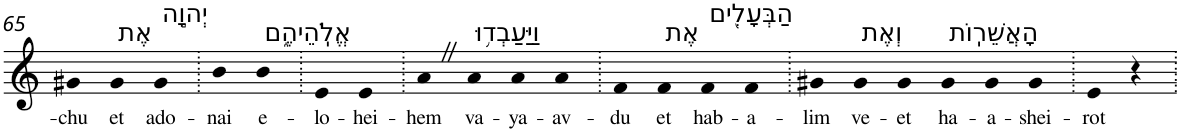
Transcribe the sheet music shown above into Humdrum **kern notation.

**kern	**text
*part1	*part1
*staff1	*staff1
*I"Piano	*
*I'Pno	*
!!LO:PB:g=z
*clefG2	*
*k[]	*
=65	=65
!	!LO:LY:b
4g#X	-chu
!LO:TX:a:t=אֶת	!
!	!LO:LY:b
4g#	et
!LO:TX:a:t=יְהוָ֣ה	!
!	!LO:LY:b
4g#	ado-
=66.	=66.
!	!LO:LY:b
4b	-nai
!LO:TX:a:t=אֱלֹֽהֵיהֶ֑ם	!
!	!LO:LY:b
4b	e-
=67.	=67.
!	!LO:LY:b
4e	-lo-
!	!LO:LY:b
4e	-hei-
=68.	=68.
!	!LO:LY:b
4aZ	-hem
!LO:TX:a:t=וַיַּעַבְד֥וּ	!
!	!LO:LY:b
4a	va-
!	!LO:LY:b
4a	-ya-
!	!LO:LY:b
4a	-av-
=69.	=69.
!	!LO:LY:b
4f	-du
!LO:TX:a:t=אֶת	!
!	!LO:LY:b
4f	et
!LO:TX:a:t=הַבְּעָלִ֖ים	!
!	!LO:LY:b
4f	hab-
!	!LO:LY:b
4f	-a-
=70.	=70.
!	!LO:LY:b
4g#X	-lim
!LO:TX:a:t=וְאֶת	!
!	!LO:LY:b
4g#	ve-
!	!LO:LY:b
4g#	-et
!LO:TX:a:t=הָאֲשֵׁרֽוֹת	!
!	!LO:LY:b
4g#	ha-
!	!LO:LY:b
4g#	-a-
!	!LO:LY:b
4g#	-shei-
=71.	=71.
!	!LO:LY:b
4e	-rot
4r	.
=.	=.
*-	*-
